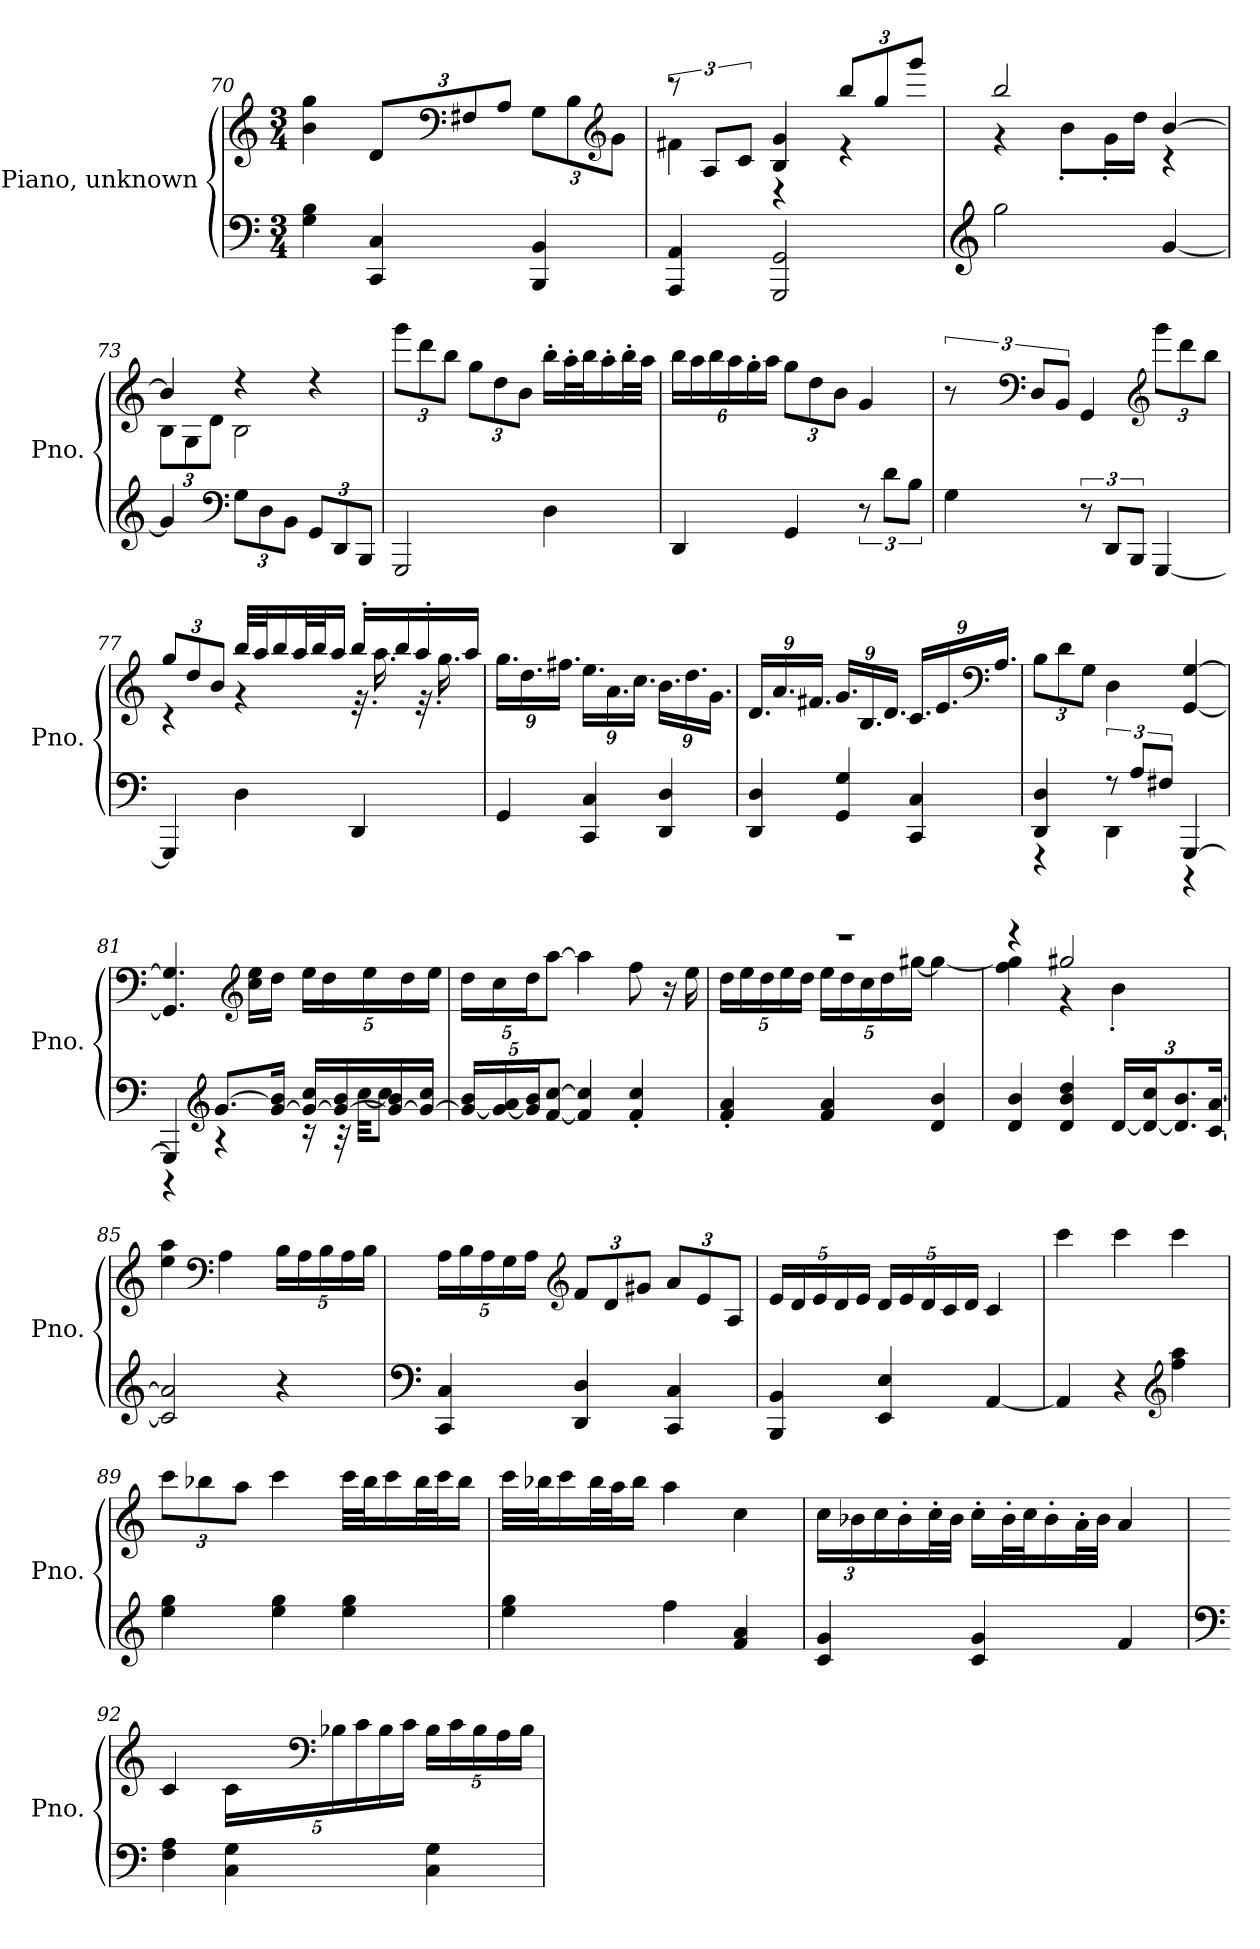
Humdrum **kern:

**kern	**kern
*part1	*part1
*staff2	*staff1
*I"Piano, unknown	*
*I'Pno.	*
*clefF4	*clefG2
*k[]	*k[]
*M3/4	*M3/4
=70	=70
4G\ 4B\	4b\ 4gg\
*	*Xbrackettup
4CC/ 4C/	12d/L
*	*clefF4
.	12F#X/
.	12A/J
4BBB/ 4BB/	12G\L
.	12B\
*	*clefG2
.	12g\J
=71	=71
*	*brackettup
*	*^
4AAA/ 4AA/	12r	4f#X\
.	12A/L	.
.	12c/J	.
2GGG/ 2GG/	4B/ 4g/	4r
*	*Xbrackettup	*
.	12bb/L	4r
.	12gg/	.
.	12ggg/J	.
=72	=72	=72
*clefG2	*	*
2gg\	2bb/	4r
.	.	8b'\L
.	.	16g'\L
.	.	16dd\JJ
[4g/	[4b/	4r
!!LO:PB:g=z	!!
=73	=73	=73
4g/]	4b/]	12B\L
.	.	12G\
.	.	12d\J
*clefF4	*	*
*Xbrackettup	*	*
12G\L	4r	2B\
12D\	.	.
12BB\J	.	.
12GG/L	4r	.
12DD/	.	.
12BBB/J	.	.
*	*v	*v
=74	=74
2GGG/	12ggg\L
.	12ddd\
.	12bb\J
.	12gg\L
.	12dd\
.	12b\J
4D\	16bb'\LL
.	32aa'\L
.	32bb\J
.	16aa'\
.	32bb'\L
.	32aa\JJJ
=75	=75
4DD/	24bb\LL
.	24aa\
.	24bb\
.	24aa\
.	24gg'\
.	24aa\JJ
4GG/	12gg\L
.	12dd\
.	12b\J
*brackettup	*
12r	4g/
12d\L	.
12B\J	.
!!LO:LB:g=z
=76	=76
*	*brackettup
4G\	12r
*	*clefF4
.	12D/L
.	12BB/J
12r	4GG/
12DD/L	.
12BBB/J	.
*	*clefG2
*	*Xbrackettup
[4GGG/	12ggg\L
.	12ddd\
.	12bb\J
=77	=77
*	*^
4GGG/]	12gg/L	4r
.	12dd/	.
.	12b/J	.
4D\	32bb/LLL	4r
.	32aa/J	.
.	16bb/	.
.	32aa/L	.
.	32bb/J	.
.	16aa/JJ	.
4DD/	16bb'/LL	32r
.	.	16.aa'\
.	16bb/	.
.	16aa'/	32r
.	.	16.gg'\
.	16aa/JJ	.
*	*v	*v
!!LO:LB:g=z
=78	=78
4GG/	18.gg\LL
.	18.dd\
.	18.ff#X\JJ
4CC/ 4C/	18.ee\LL
.	18.a\
.	18.cc\JJ
4DD/ 4D/	18.b\LL
.	18.dd\
.	18.g\JJ
=79	=79
4DD/ 4D/	18.d/LL
.	18.a/
.	18.f#X/JJ
4GG/ 4G/	18.g/LL
.	18.B/
.	18.d/JJ
4CC/ 4C/	18.c/LL
.	18.e/
*	*clefF4
.	18.A/JJ
=80	=80
*^	*
4DD/ 4D/	4r	12B\L
.	.	12d\
.	.	12G\J
12r	4DD\	4D\
12A/L	.	.
12F#X/J	.	.
[4GGG/	4r	[4GG/ [4G/
!!LO:LB:g=z
=81	=81	=81
4GGG/]	4r	4.GG/] 4.G/]
*clefG2	*	*
[8.g/L	4r	.
*	*	*clefG2
.	.	16cc\ 16ee\LL
16g/_ 16b/Jk	.	16dd\JJ
16g/_ 16cc/LL	16r	20ee\LL
.	.	20dd\
16g/_ 16b/	32r	.
.	[32cc\KKL	.
.	.	20ee\
16g/_ 16b/	8cc\J]	.
.	.	20dd\
16g/_ 16cc/JJ	.	.
.	.	20ee\JJ
*v	*v	*
=82	=82
*Xbrackettup	*
20g/_ 20b/LL	20dd\LL
20g/_ 20a/	20cc\
20g/] 20b/J	20dd\J
[10f/ [10cc/J	[10aa\J
4f/] 4cc/]	4aa\]
4f/' 4cc/'	8ff\
.	16r
.	16ee\
=83	=83
*	*^
4f/' 4a/'	2.r	20dd\LL
.	.	20ee\
.	.	20dd\
.	.	20ee\
.	.	20dd\JJ
4f/ 4a/	.	20ee\LL
.	.	20dd\
.	.	20cc\
.	.	20dd\
.	.	[20gg#X\JJ
4d/ 4b/	.	4gg#\_
!!LO:LB:g=z	!!
=84	=84	=84
4d/ 4b/	4r	4ff\ 4gg#\]
4d/ 4b/ 4dd/	2gg#X/	4r
[24d/LL	.	4b'\
24d/_ 24cc/J	.	.
12.d/] 12.b/	.	.
[24c/ [24a/Jk	.	.
*	*v	*v
=85	=85
2c/] 2a/]	4ee\ 4aa\
*	*clefF4
.	4A\
4r	20B\LL
.	20A\
.	20B\
.	20A\
.	20B\JJ
=86	=86
*clefF4	*
4CC/ 4C/	20A\LL
.	20B\
.	20A\
.	20G\
.	20A\JJ
*	*clefG2
4DD/ 4D/	12f/L
.	12d/
.	12g#X/J
4CC/ 4C/	12a/L
.	12e/
.	12A/J
=87	=87
4BBB/ 4BB/	20e/LL
.	20d/
.	20e/
.	20d/
.	20e/JJ
4EE/ 4E/	20d/LL
.	20e/
.	20d/
.	20c/
.	20d/JJ
[4AA/	4c/
!!LO:LB:g=z
=88	=88
4AA/]	4ccc\
4r	4ccc\
*clefG2	*
4ff\ 4aa\	4ccc\
=89	=89
4ee\ 4gg\	12ccc\L
.	12bb-X\
.	12aa\J
4ee\ 4gg\	4ccc\
4ee\ 4gg\	32ccc\LLL
.	32bb-\J
.	16ccc\
.	32bb-\L
.	32ccc\J
.	16bb-\JJ
=90	=90
4ee\ 4gg\	32ccc\LLL
.	32bb-X\J
.	16ccc\
.	32bb-\L
.	32aa\J
.	16bb-\JJ
4ff\	4aa\
4f/ 4a/	4cc\
=91	=91
4c/ 4g/	24cc\LL
.	24b-X\
.	24cc\
.	16b-'\
.	32cc'\L
.	32b-\JJJ
4c/ 4g/	16cc'\LL
.	32b-'\L
.	32cc\J
.	16b-'\
.	32a'\L
.	32b-\JJJ
4f/	4a/
!!LO:PB:g=z
=92	=92
*clefF4	*
4F\ 4A\	4c/
4C\ 4G\	20c\LL
*	*clefF4
.	20B-X\
.	20c\
.	20B-\
.	20c\JJ
4C\ 4G\	20B-\LL
.	20c\
.	20B-\
.	20A\
.	20B-\JJ
=	=
*-	*-
